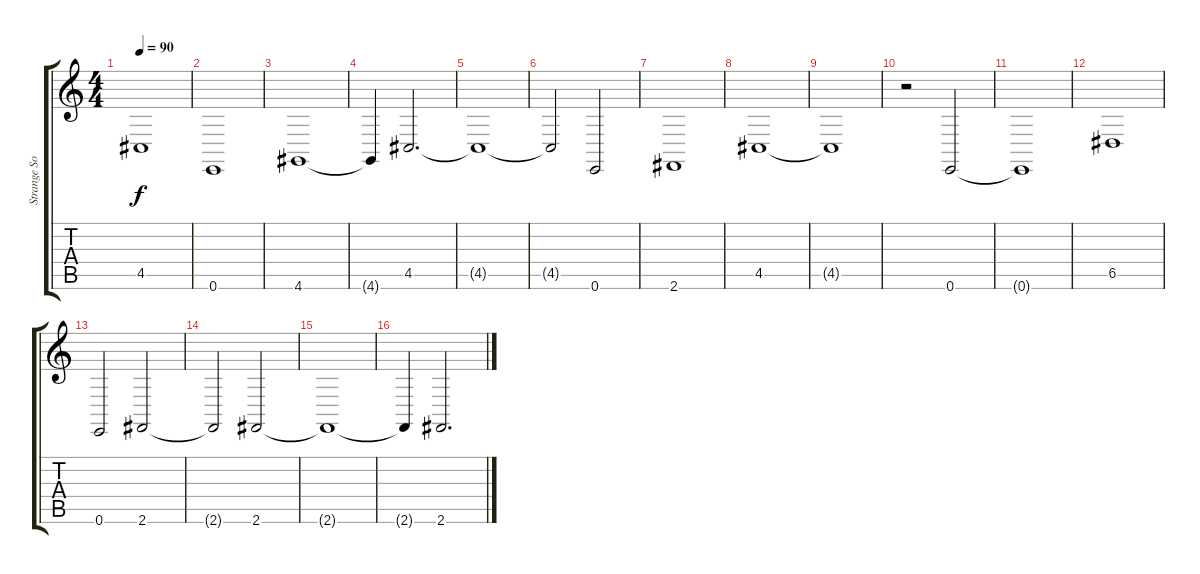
\track ("Strange Sound" "Strange So") {instrument stringensemble1}
\staff {score tabs}
\tuning (E4 B3 G3 D3 A2 E2) {hide}
\ts (4 4)
\tempo 90
\clef g2
\ks c
4.5.1{dy f instrument stringensemble1} |
0.6.1 |
4.6.1 |
4.6{t}.4 4.5.2{d} |
4.5{t}.1 |
4.5{t}.2 0.6.2 |
2.6.1 |
4.5.1 |
4.5{t}.1 |
r.2 0.6.2 |
0.6{t}.1 |
6.5.1 |
0.6.2 2.6.2 |
2.6{t}.2 2.6.2 |
2.6{t}.1 |
2.6{t}.4 2.6.2{d}
